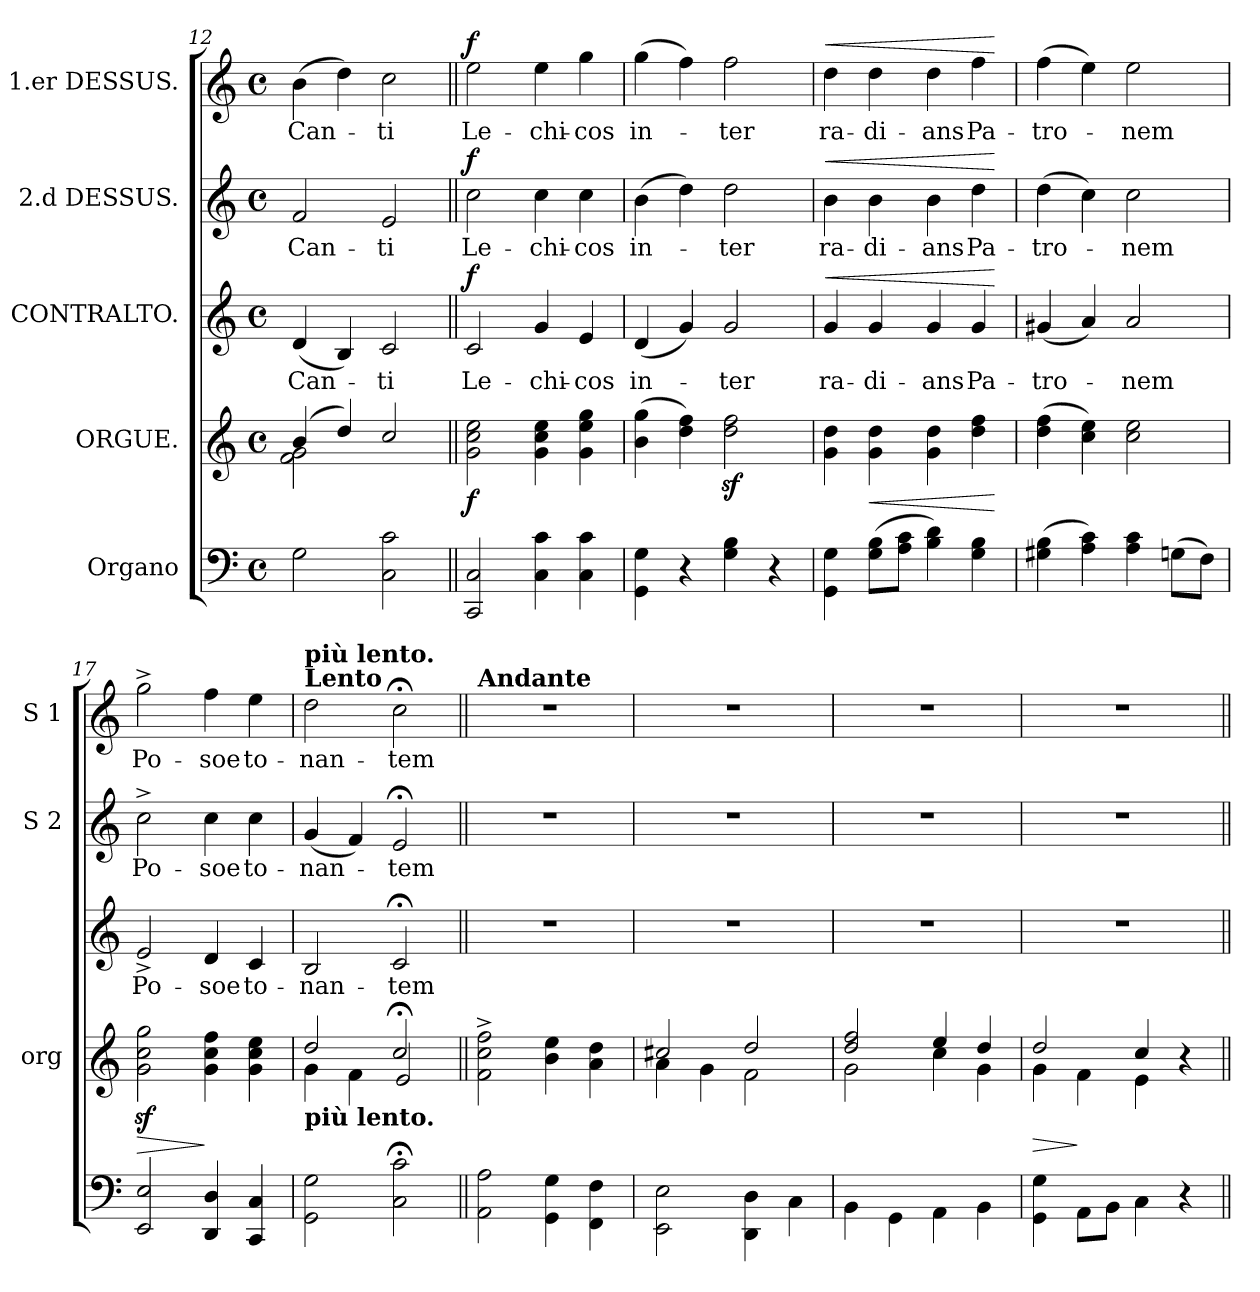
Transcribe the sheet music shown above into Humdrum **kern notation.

**kern	**kern	**dynam	**kern	**text	**dynam	**kern	**text	**dynam	**kern	**text	**dynam
*part5	*part4	*part4	*part3	*part3	*part3	*part2	*part2	*part2	*part1	*part1	*part1
*staff5	*staff4	*staff4	*staff3	*staff3	*staff3	*staff2	*staff2	*staff2	*staff1	*staff1	*staff1
*I"Organo	*I"ORGUE.	*	*I"CONTRALTO.	*	*	*I"2.d DESSUS.	*	*	*I"1.er DESSUS.	*	*
*	*I'org	*	*	*	*	*I'S 2	*	*	*I'S 1	*	*
*clefF4	*clefG2	*	*clefG2	*	*	*clefG2	*	*	*clefG2	*	*
*k[]	*k[]	*	*k[]	*	*	*k[]	*	*	*k[]	*	*
*M4/4	*M4/4	*	*M4/4	*	*	*M4/4	*	*	*M4/4	*	*
*met(c)	*met(c)	*	*met(c)	*	*	*met(c)	*	*	*met(c)	*	*
=12	=12	=12	=12	=12	=12	=12	=12	=12	=12	=12	=12
*	*^	*	*	*	*	*	*	*	*	*	*
2G\	(4b/	2f\ 2g\	.	(>4d/	Can-	.	2f/	Can-	.	(4b\	Can-	.
.	4dd/)	.	.	4B/)	.	.	.	.	.	4dd\)	.	.
2C\ 2c\	2cc/	2ryy	.	2c/	-ti	.	2e/	-ti	.	2cc\	-ti	.
=13||	=13||	=13||	=13||	=13||	=13||	=13||	=13||	=13||	=13||	=13||	=13||	=13||
!	!	!	!	!	!	!LO:DY:a	!	!	!LO:DY:a	!	!	!LO:DY:a
*	*v	*v	*	*	*	*	*	*	*	*	*	*
2CC/ 2C/	2g\ 2cc\ 2ee\	f	2c/	Le-	f	2cc\	Le-	f	2ee\	Le-	f
4C\ 4c\	4g\ 4cc\ 4ee\	.	4g/	-chi-	.	4cc\	-chi-	.	4ee\	-chi-	.
4C\ 4c\	4g\ 4ee\ 4gg\	.	4e/	-cos	.	4cc\	-cos	.	4gg\	-cos	.
=14	=14	=14	=14	=14	=14	=14	=14	=14	=14	=14	=14
4GG\ 4G\	(4b\ 4gg\	.	(>4d/	in-	.	(4b\	in-	.	(4gg\	in-	.
4r	4dd\ 4ff\)	.	4g/)	.	.	4dd\)	.	.	4ff\)	.	.
4G\ 4B\	2ddz\ 2ffz\	.	2g/	-ter	.	2dd\	-ter	.	2ff\	-ter	.
4r	.	.	.	.	.	.	.	.	.	.	.
=15	=15	=15	=15	=15	=15	=15	=15	=15	=15	=15	=15
!	!	!	!	!	!LO:HP:a	!	!	!LO:HP:a	!	!	!LO:HP:a
4GG\ 4G\	4g\ 4dd\	.	4g/	ra-	<	4b\	ra-	<	4dd\	ra-	<
!	!	!LO:HP:b	!	!	!	!	!	!	!	!	!
(8G\ 8B\L	4g\ 4dd\	<	4g/	-di-	.	4b\	-di-	.	4dd\	-di-	.
8A\ 8c\J	.	.	.	.	.	.	.	.	.	.	.
4B\ 4d\)	4g\ 4dd\	.	4g/	-ans	.	4b\	-ans	.	4dd\	-ans	.
4G\ 4B\	4dd\ 4ff\	.	4g/	Pa-	.	4dd\	Pa-	.	4ff\	Pa-	.
.	.	[	.	.	[	.	.	[	.	.	[
=16	=16	=16	=16	=16	=16	=16	=16	=16	=16	=16	=16
(4G#X\ 4B\	(4dd\ 4ff\	.	(4g#X/	-tro-	.	(4dd\	-tro-	.	(4ff\	-tro-	.
4A\ 4c\)	4cc\ 4ee\)	.	4a/)	.	.	4cc\)	.	.	4ee\)	.	.
4A\ 4c\	2cc\ 2ee\	.	2a/	-nem	.	2cc\	-nem	.	2ee\	-nem	.
(8Gn\L	.	.	.	.	.	.	.	.	.	.	.
8F\J)	.	.	.	.	.	.	.	.	.	.	.
=17	=17	=17	=17	=17	=17	=17	=17	=17	=17	=17	=17
!	!	!LO:HP:b	!	!	!	!	!	!	!	!	!
2EE/ 2E/	2gz\ 2ccz\ 2ggz\	>	2e^>/	Po-	.	2cc^\	Po-	.	2gg^\	Po-	.
4DD/ 4D/	4g\ 4cc\ 4ff\	]	4d/	-soe	.	4cc\	-soe	.	4ff\	-soe	.
4CC/ 4C/	4g\ 4cc\ 4ee\	.	4c/	to-	.	4cc\	to-	.	4ee\	to-	.
=18	=18	=18	=18	=18	=18	=18	=18	=18	=18	=18	=18
*	*^	*	*	*	*	*	*	*	*	*	*
!	!	!	!	!	!	!	!	!	!	!LO:TX:a:B:t=Lento	!	!
!	!	!	!	!	!	!	!	!	!	!LO:TX:a:B:t=più lento.	!	!
!	!LO:TX:b:B:t=più lento.	!	!	!	!	!	!	!	!	!	!	!
2GG\ 2G\	2dd/	4g\	.	2B/	-nan-	.	(4g/	-nan-	.	2dd\	-nan-	.
.	.	4f\	.	.	.	.	4f/)	.	.	.	.	.
2C;<\ 2c;<\	2cc;</	2e/	.	2c;</	-tem	.	2e;</	-tem	.	2cc;<\	-tem	.
=19||	=19||	=19||	=19||	=19||	=19||	=19||	=19||	=19||	=19||	=19||	=19||	=19||
!	!	!	!	!	!	!	!	!	!	!LO:TX:a:B:t=Andante	!	!
!	!LO:TX:b:B:t=a tempo.	!	!	!	!	!	!	!	!	!	!	!
*	*v	*v	*	*	*	*	*	*	*	*	*	*
2AA\ 2A\	2f^<\ 2cc^<\ 2ff^<\	.	1r	.	.	1r	.	.	1r	.	.
4GG\ 4G\	4b\ 4ee\	.	.	.	.	.	.	.	.	.	.
4FF\ 4F\	4a\ 4dd\	.	.	.	.	.	.	.	.	.	.
=20	=20	=20	=20	=20	=20	=20	=20	=20	=20	=20	=20
*	*^	*	*	*	*	*	*	*	*	*	*
2EE\ 2E\	2cc#X/	4a\	.	1r	.	.	1r	.	.	1r	.	.
.	.	4g\	.	.	.	.	.	.	.	.	.	.
4DD\ 4D\	2dd/	2f\	.	.	.	.	.	.	.	.	.	.
4C\	.	.	.	.	.	.	.	.	.	.	.	.
=21	=21	=21	=21	=21	=21	=21	=21	=21	=21	=21	=21	=21
4BB\	2dd/ 2ff/	2g\	.	1r	.	.	1r	.	.	1r	.	.
4GG\	.	.	.	.	.	.	.	.	.	.	.	.
4AA\	4ee/	4cc\	.	.	.	.	.	.	.	.	.	.
4BB\	4dd/	4g\	.	.	.	.	.	.	.	.	.	.
=22	=22	=22	=22	=22	=22	=22	=22	=22	=22	=22	=22	=22
!	!	!	!LO:HP:b	!	!	!	!	!	!	!	!	!
4GG\ 4G\	2dd/	4g\	>	1r	.	.	1r	.	.	1r	.	.
8AA\L	.	4f\	]	.	.	.	.	.	.	.	.	.
8BB\J	.	.	.	.	.	.	.	.	.	.	.	.
4C\	4cc/	4e\	.	.	.	.	.	.	.	.	.	.
4r	4r	4ryy	.	.	.	.	.	.	.	.	.	.
*	*v	*v	*	*	*	*	*	*	*	*	*	*
=||	=||	=||	=||	=||	=||	=||	=||	=||	=||	=||	=||
*-	*-	*-	*-	*-	*-	*-	*-	*-	*-	*-	*-
